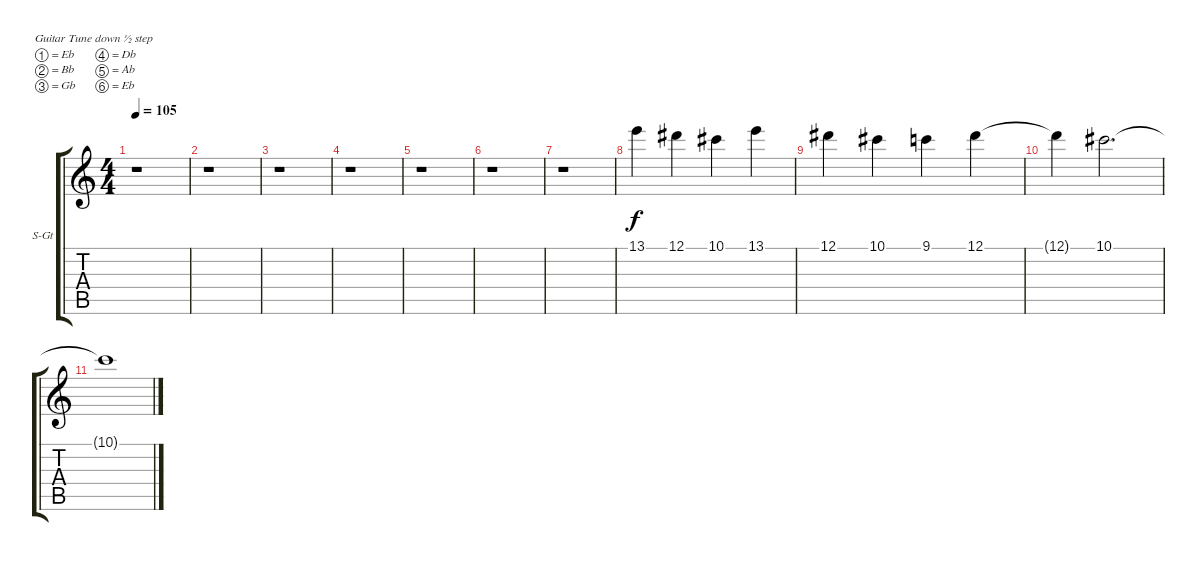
\bracketExtendMode groupsimilarinstruments
\firstSystemTrackNameOrientation horizontal
\otherSystemsTrackNameOrientation horizontal
\track ("Piano" "S-Gt") {instrument acousticgrandpiano}
\staff {score tabs}
\tuning (Eb4 Bb3 Gb3 Db3 Ab2 Eb2)
\displaytranspose 12
\ts (4 4)
\tempo 105
\clef g2
\ks c
r.1{dy f} |
r.1 |
r.1 |
r.1 |
r.1 |
r.1 |
r.1 |
13.1.4 12.1.4 10.1.4 13.1.4 |
12.1.4 10.1.4 9.1.4 12.1.4 |
12.1{t}.4 10.1.2{d} |
10.1{t}.1
